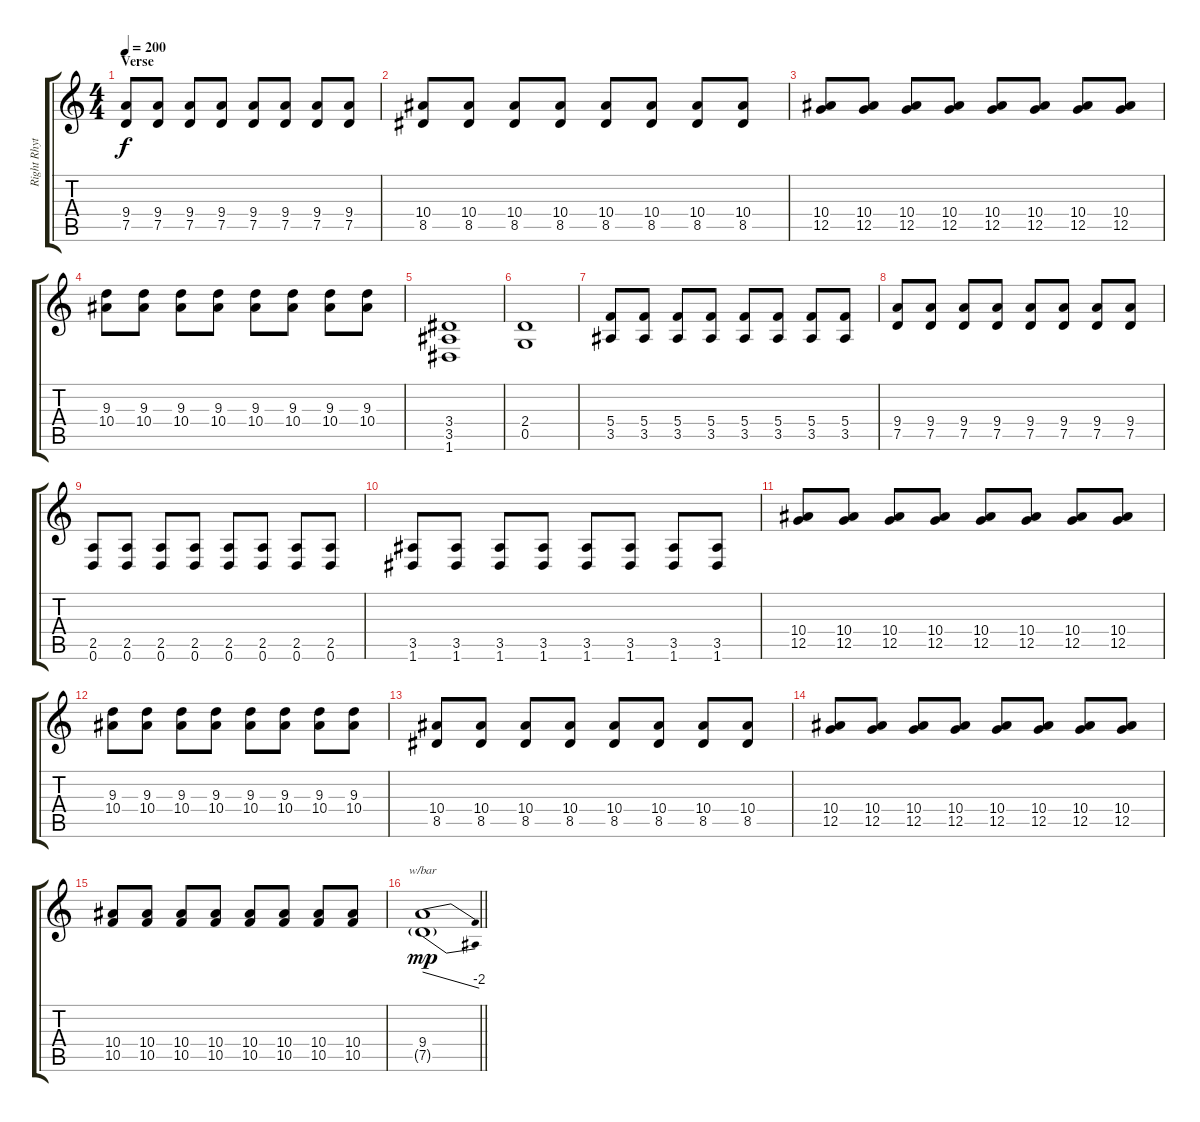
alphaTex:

\track ("Right Rhythm Gtr" "Right Rhyt") {mute instrument distortionguitar}
\staff {score tabs}
\tuning (D4 A3 F3 C3 G2 D2) {hide}
\ts (4 4)
\section ("" "Verse")
\tempo 200
\clef g2
\ks c
(9.4 7.5).8{dy f} (9.4 7.5).8 (9.4 7.5).8 (9.4 7.5).8 (9.4 7.5).8 (9.4 7.5).8 (9.4 7.5).8 (9.4 7.5).8 |
(10.4 8.5).8 (10.4 8.5).8 (10.4 8.5).8 (10.4 8.5).8 (10.4 8.5).8 (10.4 8.5).8 (10.4 8.5).8 (10.4 8.5).8 |
(10.4 12.5).8 (10.4 12.5).8 (10.4 12.5).8 (10.4 12.5).8 (10.4 12.5).8 (10.4 12.5).8 (10.4 12.5).8 (10.4 12.5).8 |
(9.3 10.4).8 (9.3 10.4).8 (9.3 10.4).8 (9.3 10.4).8 (9.3 10.4).8 (9.3 10.4).8 (9.3 10.4).8 (9.3 10.4).8 |
(3.4 3.5 1.6).1 |
(2.4 0.5).1 |
(5.4 3.5).8 (5.4 3.5).8 (5.4 3.5).8 (5.4 3.5).8 (5.4 3.5).8 (5.4 3.5).8 (5.4 3.5).8 (5.4 3.5).8 |
(9.4 7.5).8 (9.4 7.5).8 (9.4 7.5).8 (9.4 7.5).8 (9.4 7.5).8 (9.4 7.5).8 (9.4 7.5).8 (9.4 7.5).8 |
(2.5 0.6).8 (2.5 0.6).8 (2.5 0.6).8 (2.5 0.6).8 (2.5 0.6).8 (2.5 0.6).8 (2.5 0.6).8 (2.5 0.6).8 |
(3.5 1.6).8 (3.5 1.6).8 (3.5 1.6).8 (3.5 1.6).8 (3.5 1.6).8 (3.5 1.6).8 (3.5 1.6).8 (3.5 1.6).8 |
(10.4 12.5).8 (10.4 12.5).8 (10.4 12.5).8 (10.4 12.5).8 (10.4 12.5).8 (10.4 12.5).8 (10.4 12.5).8 (10.4 12.5).8 |
(9.3 10.4).8 (9.3 10.4).8 (9.3 10.4).8 (9.3 10.4).8 (9.3 10.4).8 (9.3 10.4).8 (9.3 10.4).8 (9.3 10.4).8 |
(10.4 8.5).8 (10.4 8.5).8 (10.4 8.5).8 (10.4 8.5).8 (10.4 8.5).8 (10.4 8.5).8 (10.4 8.5).8 (10.4 8.5).8 |
(10.4 12.5).8 (10.4 12.5).8 (10.4 12.5).8 (10.4 12.5).8 (10.4 12.5).8 (10.4 12.5).8 (10.4 12.5).8 (10.4 12.5).8 |
(10.4 10.5).8 (10.4 10.5).8 (10.4 10.5).8 (10.4 10.5).8 (10.4 10.5).8 (10.4 10.5).8 (10.4 10.5).8 (10.4 10.5).8 |
\barLineRight lightlight
(9.4 7.5{g}).1{tbe (dive default 0 0 60 -8) dy mp}
